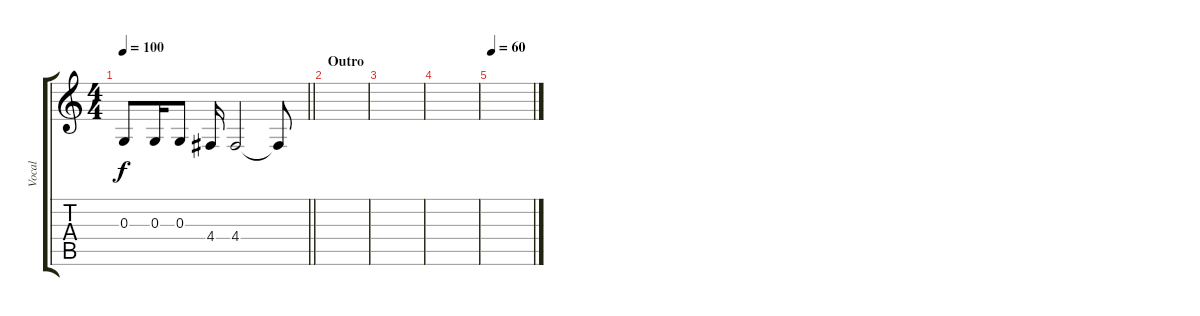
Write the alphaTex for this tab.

\track ("Vocal" "Vocal") {instrument clarinet}
\staff {score tabs}
\tuning (E4 B3 G3 D3 A2 E2) {hide}
\ts (4 4)
\tempo 100
\clef g2
\barLineRight lightlight
\ks c
0.3.8{dy f} 0.3.16 0.3.8 4.4.16 4.4.2 4.4{t}.8 |
\section ("" "Outro")
|
|
|
\tempo 60
